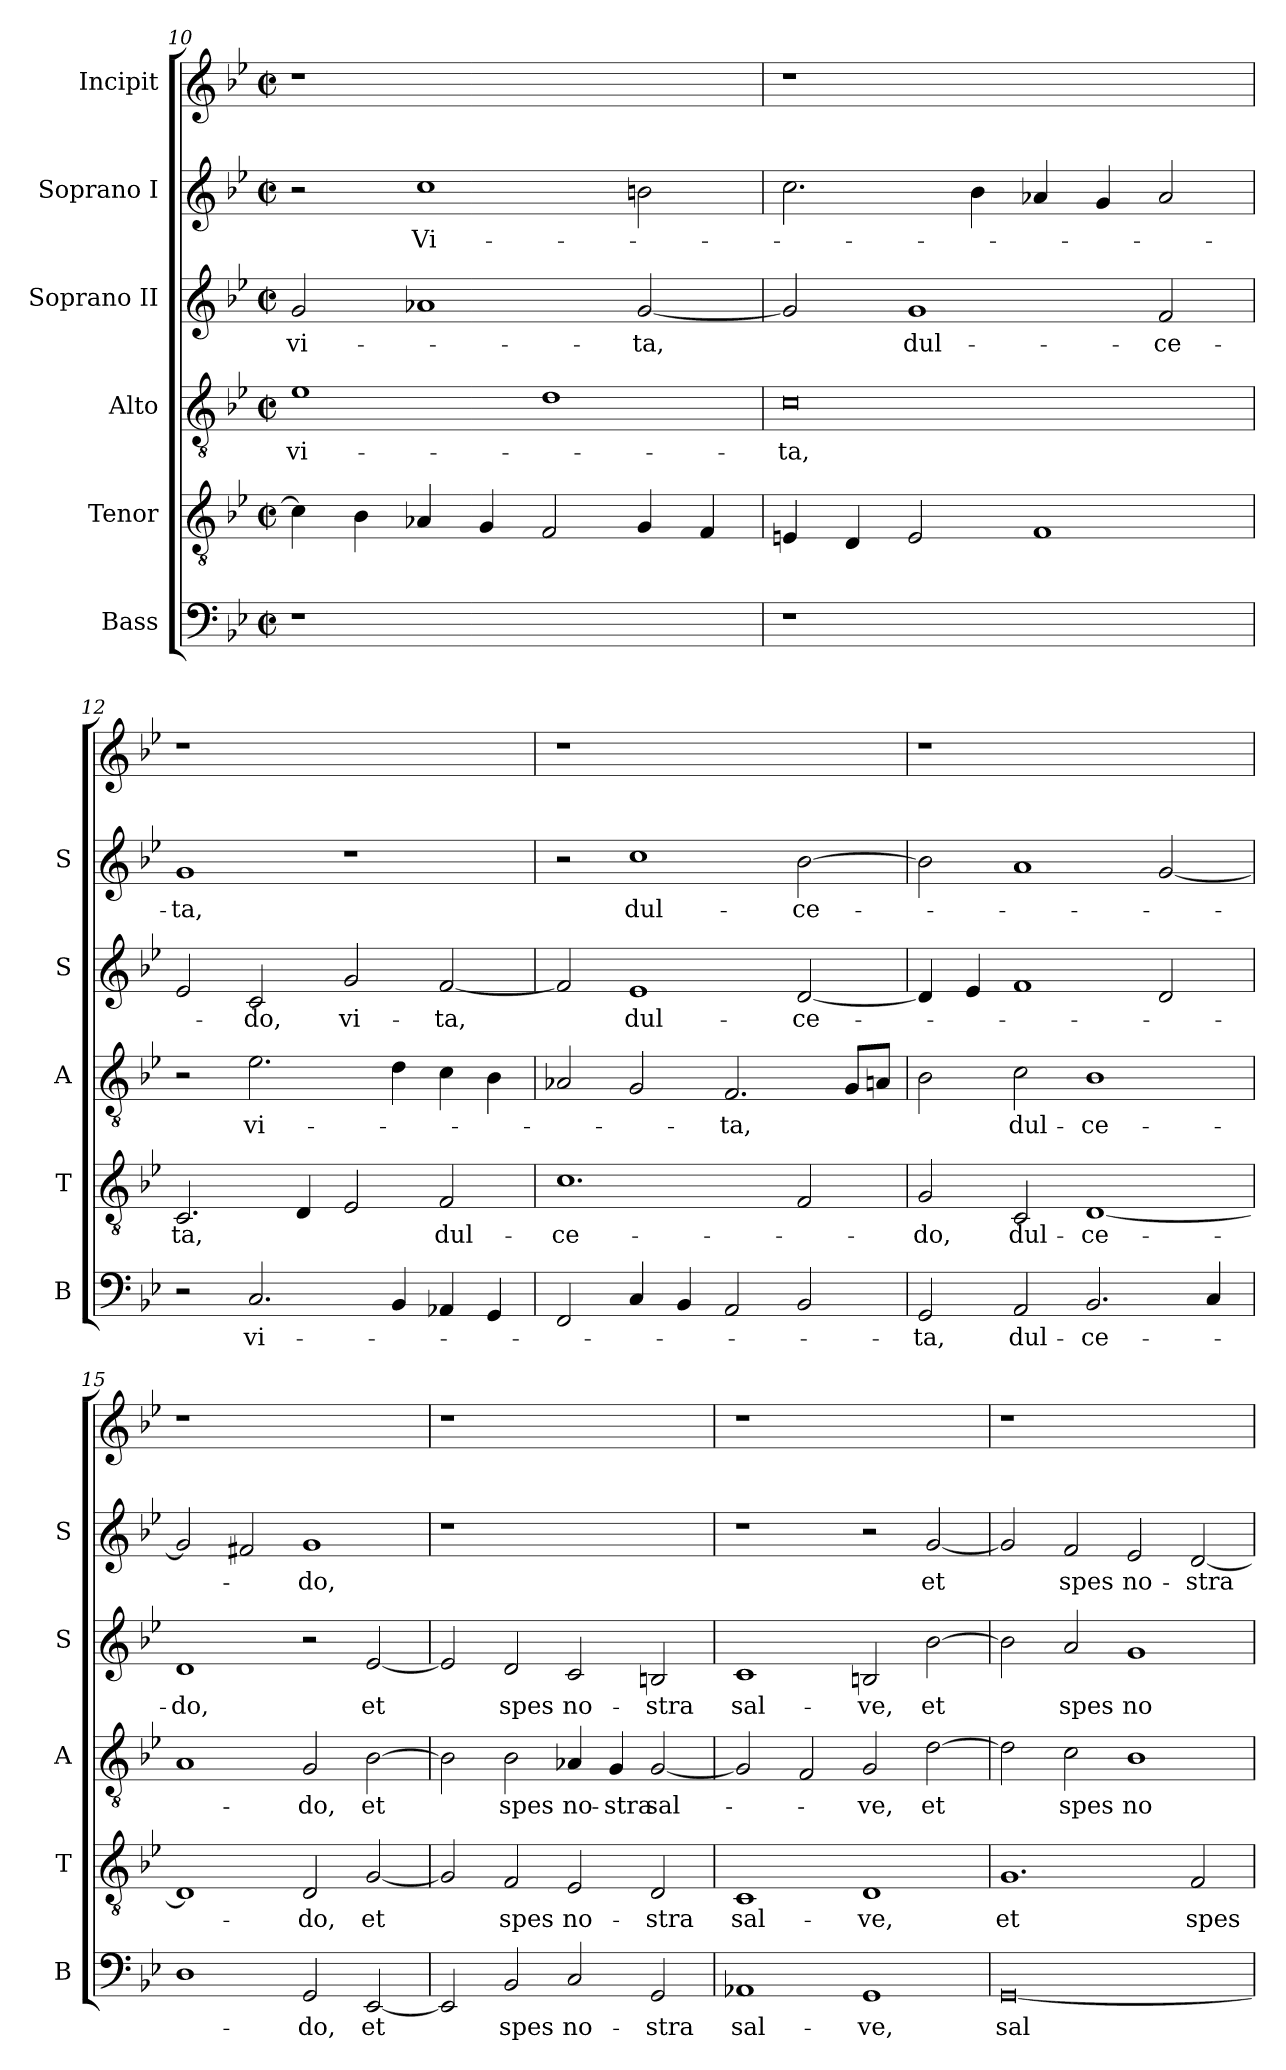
**kern	**text	**kern	**text	**kern	**text	**kern	**text	**kern	**text	**kern
*part6	*part6	*part5	*part5	*part4	*part4	*part3	*part3	*part2	*part2	*part1
*staff6	*staff6	*staff5	*staff5	*staff4	*staff4	*staff3	*staff3	*staff2	*staff2	*staff1
*I"Bass	*	*I"Tenor	*	*I"Alto	*	*I"Soprano II	*	*I"Soprano I	*	*I"Incipit
*I'B	*	*I'T	*	*I'A	*	*I'S	*	*I'S	*	*
!!LO:PB:g=z
*clefF4	*	*clefGv2	*	*clefGv2	*	*clefG2	*	*clefG2	*	*clefG2
*k[b-e-]	*	*k[b-e-]	*	*k[b-e-]	*	*k[b-e-]	*	*k[b-e-]	*	*k[b-e-]
*B-:	*	*B-:	*	*B-:	*	*B-:	*	*B-:	*	*B-:
*M2/2	*	*M2/2	*	*M2/2	*	*M2/2	*	*M2/2	*	*M2/2
*met(c|)	*	*met(c|)	*	*met(c|)	*	*met(c|)	*	*met(c|)	*	*met(c|)
=10	=10	=10	=10	=10	=10	=10	=10	=10	=10	=10
!LO:N:vis=1	!	!	!	!	!LO:LY:b	!	!LO:LY:b	!	!	!LO:N:vis=1
1r	.	4c\]	.	1e-	vi-	2g/	vi-	2r	.	1r
.	.	4B-\	.	.	.	.	.	.	.	.
!	!	!	!	!	!	!	!	!	!LO:LY:b	!
.	.	4A-X/	.	.	.	1a-X	.	1cc	Vi-	.
.	.	4G/	.	.	.	.	.	.	.	.
1ryy	.	2F/	.	1d	.	.	.	.	.	1ryy
!	!	!	!	!	!	!	!LO:LY:b	!	!	!
.	.	4G/	.	.	.	[<2g/	-ta,	2bn\	.	.
.	.	4F/	.	.	.	.	.	.	.	.
=11	=11	=11	=11	=11	=11	=11	=11	=11	=11	=11
!LO:N:vis=1	!	!	!	!	!LO:LY:b	!	!	!	!	!LO:N:vis=1
1r	.	4En/	.	0c	-ta,	2g/]	.	2.cc\	.	1r
.	.	4D/	.	.	.	.	.	.	.	.
!	!	!	!	!	!	!	!LO:LY:b	!	!	!
.	.	2E/	.	.	.	1g	dul-	.	.	.
.	.	.	.	.	.	.	.	4b-\	.	.
1ryy	.	1F	.	.	.	.	.	4a-X/	.	1ryy
.	.	.	.	.	.	.	.	4g/	.	.
!	!	!	!	!	!	!	!LO:LY:b	!	!	!
.	.	.	.	.	.	2f/	-ce-	2a-/	.	.
=12	=12	=12	=12	=12	=12	=12	=12	=12	=12	=12
!	!	!	!LO:LY:b	!	!	!	!	!	!LO:LY:b	!LO:N:vis=1
2r	.	2.C/	-ta,	2r	.	2e-/	.	1g	-ta,	1r
!	!LO:LY:b	!	!	!	!LO:LY:b	!	!LO:LY:b	!	!	!
2.C/	vi-	.	.	2.e-\	vi-	2c/	-do,	.	.	.
.	.	4D/	.	.	.	.	.	.	.	.
!	!	!	!	!	!	!	!LO:LY:b	!	!	!
.	.	2E-/	.	.	.	2g/	vi-	1r	.	1ryy
4BB-/	.	.	.	4d\	.	.	.	.	.	.
!	!	!	!LO:LY:b	!	!	!	!LO:LY:b	!	!	!
4AA-X/	.	2F/	dul-	4c\	.	[<2f/	-ta,	.	.	.
4GG/	.	.	.	4B-\	.	.	.	.	.	.
=13	=13	=13	=13	=13	=13	=13	=13	=13	=13	=13
!	!	!	!LO:LY:b	!	!	!	!	!	!	!LO:N:vis=1
2FF/	.	1.c	-ce-	2A-X/	.	2f/]	.	2r	.	1r
!	!	!	!	!	!	!	!LO:LY:b	!	!LO:LY:b	!
4C/	.	.	.	2G/	.	1e-	dul-	1cc	dul-	.
4BB-/	.	.	.	.	.	.	.	.	.	.
!	!	!	!	!	!LO:LY:b	!	!	!	!	!
2AA/	.	.	.	2.F/	-ta,	.	.	.	.	1ryy
!	!	!	!	!	!	!	!LO:LY:b	!	!LO:LY:b	!
2BB-/	.	2F/	.	.	.	[<2d/	-ce-	[>2b-\	-ce-	.
.	.	.	.	8G/L	.	.	.	.	.	.
.	.	.	.	8An/J	.	.	.	.	.	.
!!LO:LB:g=z
=14	=14	=14	=14	=14	=14	=14	=14	=14	=14	=14
!	!LO:LY:b	!	!LO:LY:b	!	!	!	!	!	!	!LO:N:vis=1
2GG/	-ta,	2G/	-do,	2B-\	.	4d/]	.	2b-\]	.	1r
.	.	.	.	.	.	4e-/	.	.	.	.
!	!LO:LY:b	!	!LO:LY:b	!	!LO:LY:b	!	!	!	!	!
2AA/	dul-	2C/	dul-	2c\	dul-	1f	.	1a	.	.
!	!LO:LY:b	!	!LO:LY:b	!	!LO:LY:b	!	!	!	!	!
2.BB-/	-ce-	[<1D	-ce-	1B-	-ce-	.	.	.	.	1ryy
.	.	.	.	.	.	2d/	.	[<2g/	.	.
4C/	.	.	.	.	.	.	.	.	.	.
=15	=15	=15	=15	=15	=15	=15	=15	=15	=15	=15
!	!	!	!	!	!	!	!LO:LY:b	!	!	!LO:N:vis=1
1D	.	1D]	.	1A	.	1d	-do,	2g/]	.	1r
.	.	.	.	.	.	.	.	2f#X/	.	.
!	!LO:LY:b	!	!LO:LY:b	!	!LO:LY:b	!	!	!	!LO:LY:b	!
2GG/	-do,	2D/	-do,	2G/	-do,	2r	.	1g	-do,	1ryy
!	!LO:LY:b	!	!LO:LY:b	!	!LO:LY:b	!	!LO:LY:b	!	!	!
[<2EE-/	et	[<2G/	et	[>2B-\	et	[<2e-/	et	.	.	.
=16	=16	=16	=16	=16	=16	=16	=16	=16	=16	=16
!	!	!	!	!	!	!	!	!LO:N:vis=1	!	!LO:N:vis=1
2EE-/]	.	2G/]	.	2B-\]	.	2e-/]	.	1r	.	1r
!	!LO:LY:b	!	!LO:LY:b	!	!LO:LY:b	!	!LO:LY:b	!	!	!
2BB-/	spes	2F/	spes	2B-\	spes	2d/	spes	.	.	.
!	!LO:LY:b	!	!LO:LY:b	!	!LO:LY:b	!	!LO:LY:b	!	!	!
2C/	no-	2E-/	no-	4A-X/	no-	2c/	no-	1ryy	.	1ryy
!	!	!	!	!	!LO:LY:b	!	!	!	!	!
.	.	.	.	4G/	-stra	.	.	.	.	.
!	!LO:LY:b	!	!LO:LY:b	!	!LO:LY:b	!	!LO:LY:b	!	!	!
2GG/	-stra	2D/	-stra	[<2G/	sal-	2Bn/	-stra	.	.	.
=17	=17	=17	=17	=17	=17	=17	=17	=17	=17	=17
!	!LO:LY:b	!	!LO:LY:b	!	!	!	!LO:LY:b	!	!	!LO:N:vis=1
1AA-X	sal-	1C	sal-	2G/]	.	1c	sal-	1r	.	1r
.	.	.	.	2F/	.	.	.	.	.	.
!	!LO:LY:b	!	!LO:LY:b	!	!LO:LY:b	!	!LO:LY:b	!	!	!
1GG	-ve,	1D	-ve,	2G/	-ve,	2Bn/	-ve,	2r	.	1ryy
!	!	!	!	!	!LO:LY:b	!	!LO:LY:b	!	!LO:LY:b	!
.	.	.	.	[>2d\	et	[>2b-\	et	[<2g/	et	.
!!LO:LB:g=z
=18	=18	=18	=18	=18	=18	=18	=18	=18	=18	=18
!	!LO:LY:b	!	!LO:LY:b	!	!	!	!	!	!	!LO:N:vis=1
[<0GG	sal-	1.G	et	2d\]	.	2b-\]	.	2g/]	.	1r
!	!	!	!	!	!LO:LY:b	!	!LO:LY:b	!	!LO:LY:b	!
.	.	.	.	2c\	spes	2a/	spes	2f/	spes	.
!	!	!	!	!	!LO:LY:b	!	!LO:LY:b	!	!LO:LY:b	!
.	.	.	.	1B-	no-	1g	no-	2e-/	no-	1ryy
!	!	!	!LO:LY:b	!	!	!	!	!	!LO:LY:b	!
.	.	2F/	spes	.	.	.	.	[<2d/	-stra	.
=	=	=	=	=	=	=	=	=	=	=
*-	*-	*-	*-	*-	*-	*-	*-	*-	*-	*-
